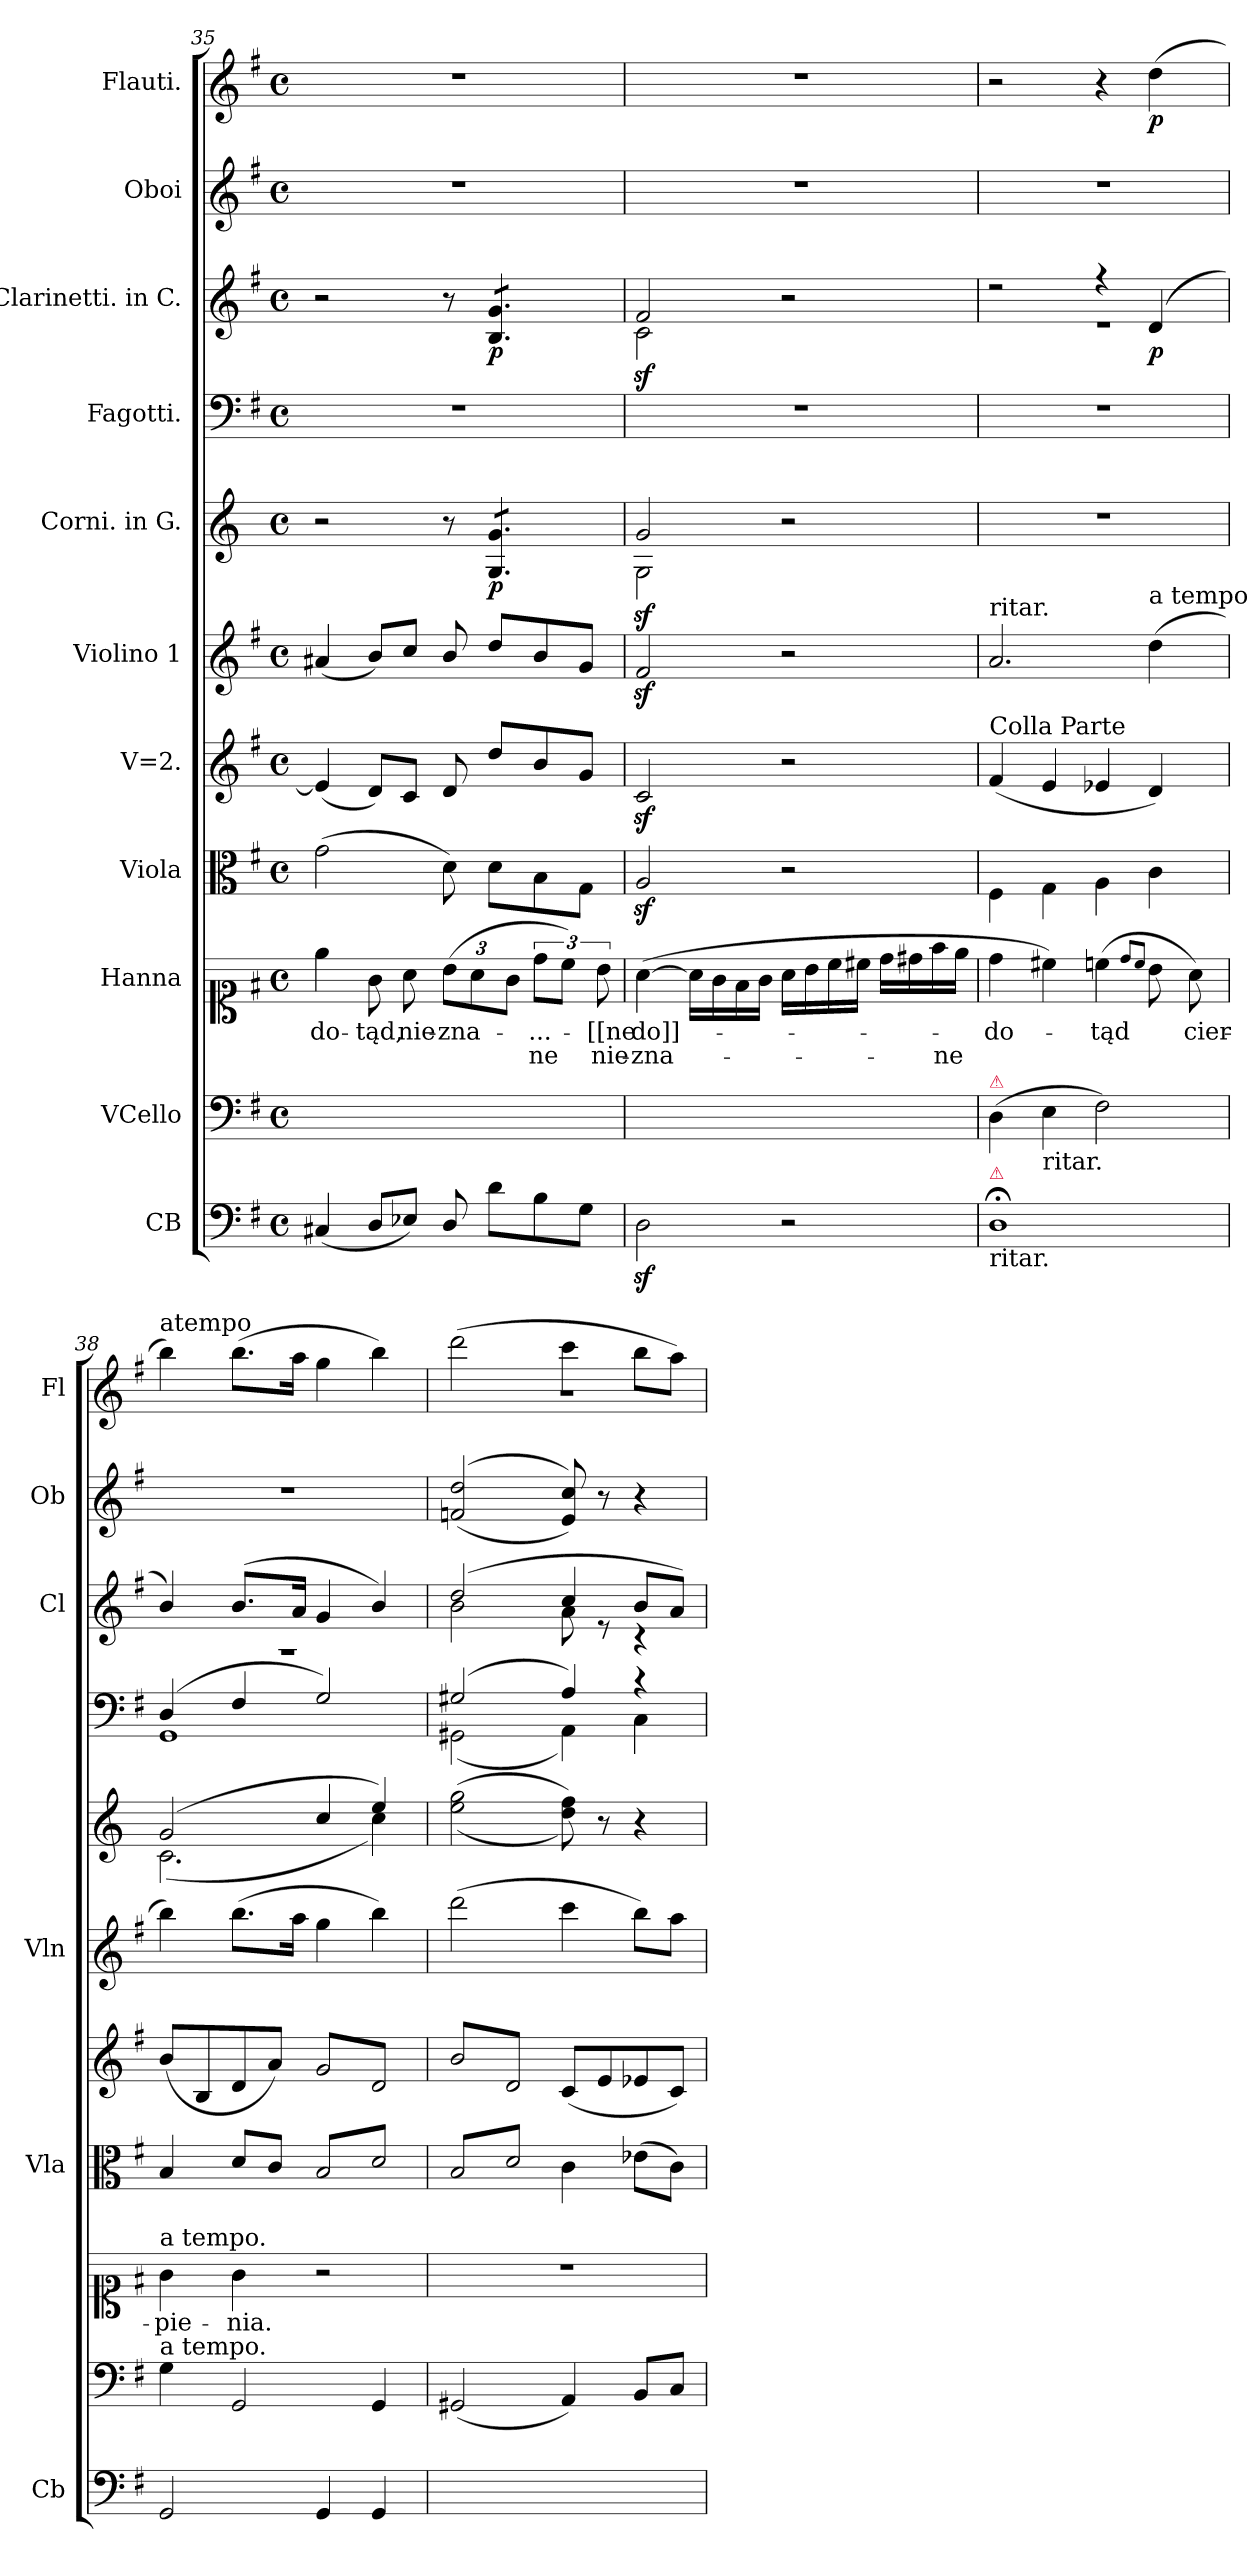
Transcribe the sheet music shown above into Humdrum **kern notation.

**kern	**kern	**kern	**text	**text	**kern	**kern	**kern	**kern	**dynam	**kern	**kern	**dynam	**kern	**kern	**dynam
*part11	*part10	*part9	*part9	*part9	*part8	*part7	*part6	*part5	*part5	*part4	*part3	*part3	*part2	*part1	*part1
*staff11	*staff10	*staff9	*staff9	*staff9	*staff8	*staff7	*staff6	*staff5	*staff5	*staff4	*staff3	*staff3	*staff2	*staff1	*staff1
*I"CB	*I"VCello	*I"Hanna	*	*	*I"Viola	*I"V=2.	*I"Violino 1	*I"Corni. in G.	*	*I"Fagotti.	*I"Clarinetti. in C.	*	*I"Oboi	*I"Flauti.	*
*I'Cb	*	*	*	*	*I'Vla	*	*I'Vln	*	*	*	*I'Cl	*	*I'Ob	*I'Fl	*
*clefF4	*clefF4	*clefC1	*	*	*clefC3	*clefG2	*clefG2	*clefG2	*	*clefF4	*clefG2	*	*clefG2	*clefG2	*
*ITrd8c12	*	*	*	*	*	*	*	*ITrd3c5	*	*	*	*	*	*	*
*k[f#]	*k[f#]	*k[f#]	*	*	*k[f#]	*k[f#]	*k[f#]	*k[f#]	*	*k[f#]	*k[f#]	*	*k[f#]	*k[f#]	*
*G:	*G:	*G:	*	*	*G:	*G:	*G:	*G:	*	*G:	*G:	*	*G:	*G:	*
*M4/4	*M4/4	*M4/4	*	*	*M4/4	*M4/4	*M4/4	*M4/4	*	*M4/4	*M4/4	*	*M4/4	*M4/4	*
*met(c)	*met(c)	*met(c)	*	*	*met(c)	*met(c)	*met(c)	*met(c)	*	*met(c)	*met(c)	*	*met(c)	*met(c)	*
=35	=35	=35	=35	=35	=35	=35	=35	=35	=35	=35	=35	=35	=35	=35	=35
(4CC#X/	4C#X/yy	4ee\	do-	.	(2g\	(4e/]	(4a#X/	2r	.	1r	2r	.	1r	1r	.
8DD/L	8D/Lyy	8g\	-tąd,	.	.	8d/L)	8b/L)	.	.	.	.	.	.	.	.
8EE-X/J)	8E-X/Jyy	8a\	nie-	.	.	8c/J	8cc/J	.	.	.	.	.	.	.	.
8DD/	8D/yy	(12b\L	-zna-	.	8d\)	8d/	8b/	8r	.	.	8r	.	.	.	.
.	.	12a\	.	.	.	.	.	.	.	.	.	.	.	.	.
!	!	!	!	!	!	!	!	!	!LO:DY:b	!	!	!LO:DY:b	!	!	!
*	*	*	*	*	*	*	*	*tremolo	*	*	*	*	*	*	*
*	*	*	*	*	*	*	*	*	*	*	*tremolo	*	*	*	*
8D\L	8d\Lyy	.	.	.	8d\L	8dd/L	8dd/L	8D/ 8d/L	p	.	8B/ 8g/L	p	.	.	.
.	.	12g\J	.	.	.	.	.	.	.	.	.	.	.	.	.
8BB\	8B\yy	12dd\L	-...-	ne	8B\	8b/	8b/	8D/ 8d/	.	.	8B/ 8g/	.	.	.	.
.	.	12cc\J)	.	.	.	.	.	.	.	.	.	.	.	.	.
8GG\J	8G\Jyy	.	.	.	8G\J	8g/J	8g/J	8D/ 8d/J	.	.	8B/ 8g/J	.	.	.	.
*	*	*	*	*	*	*	*	*	*	*	*Xtremolo	*	*	*	*
*	*	*	*	*	*	*	*	*Xtremolo	*	*	*	*	*	*	*
.	.	12b\	-[[ne	nie-	.	.	.	.	.	.	.	.	.	.	.
=36	=36	=36	=36	=36	=36	=36	=36	=36	=36	=36	=36	=36	=36	=36	=36
*	*	*	*	*	*	*	*	*^	*	*	*^	*	*	*	*
2DDz\	2D\yy	([4a\	do]]-	-zna-	2Az/	2cz/	2f#z/	2d/	2Dz\	.	1r	2f#/	2cz\	.	1r	1r	.
.	.	16a\LL]	.	.	.	.	.	.	.	.	.	.	.	.	.	.	.
.	.	16g\	.	.	.	.	.	.	.	.	.	.	.	.	.	.	.
.	.	16f#\	.	.	.	.	.	.	.	.	.	.	.	.	.	.	.
.	.	16g\JJ	.	.	.	.	.	.	.	.	.	.	.	.	.	.	.
2r	2ryy	16a\LL	.	.	2r	2r	2r	2r	2ryy	.	.	2r	2ryy	.	.	.	.
.	.	16b\	.	.	.	.	.	.	.	.	.	.	.	.	.	.	.
.	.	16cc\	.	.	.	.	.	.	.	.	.	.	.	.	.	.	.
.	.	16cc#X\JJ	.	.	.	.	.	.	.	.	.	.	.	.	.	.	.
.	.	16dd\LL	.	.	.	.	.	.	.	.	.	.	.	.	.	.	.
.	.	16dd#X\	.	.	.	.	.	.	.	.	.	.	.	.	.	.	.
.	.	16ff#\	.	.	.	.	.	.	.	.	.	.	.	.	.	.	.
.	.	16ee\JJ	.	-ne	.	.	.	.	.	.	.	.	.	.	.	.	.
*	*	*	*	*	*	*	*	*v	*v	*	*	*	*	*	*	*	*
=37	=37	=37	=37	=37	=37	=37	=37	=37	=37	=37	=37	=37	=37	=37	=37	=37
!	!	!	!	!	!	!	!LO:TX:a:t=ritar.	!	!	!	!	!	!	!	!	!
!	!	!	!	!	!	!LO:TX:a:t=Colla Parte	!	!	!	!	!	!	!	!	!	!
!	!LO:TX:a:color=crimson:t=⚠	!	!	!	!	!	!	!	!	!	!	!	!	!	!	!
!LO:TX:b:t=ritar.	!	!	!	!	!	!	!	!	!	!	!	!	!	!	!	!
!LO:TX:a:color=crimson:t=⚠	!	!	!	!	!	!	!	!	!	!	!	!	!	!	!	!
1DD;<	(4D\	4dd\	-do-	.	4F#\	(4f#/	2.a/	1r	.	1r	2r	1re	.	1r	2r	.
!	!LO:TX:b:t=ritar.	!	!	!	!	!	!	!	!	!	!	!	!	!	!	!
.	4E\	4cc#X\)	.	.	4G\	4e/	.	.	.	.	.	.	.	.	.	.
.	2F#\)	(4ccn\	-tąd	.	4A\	4e-X/	.	.	.	.	4r	.	.	.	4r	.
.	.	8qqdd/L	.	.	.	.	.	.	.	.	.	.	.	.	.	.
.	.	8qqcc/J	.	.	.	.	.	.	.	.	.	.	.	.	.	.
!	!	!	!	!	!	!	!LO:TX:a:t=a tempo	!	!	!	!	!	!	!	!	!
!	!	!	!	!	!	!	!	!	!	!	!	!	!LO:DY:b	!	!	!LO:DY:b
.	.	8b\	.	.	4c\	4d/)	(<4dd\	.	.	.	(<4d/	.	p	.	(4dd\	p
.	.	8a\)	cier-	.	.	.	.	.	.	.	.	.	.	.	.	.
=38	=38	=38	=38	=38	=38	=38	=38	=38	=38	=38	=38	=38	=38	=38	=38	=38
*	*	*	*	*	*	*	*	*^	*	*^	*	*	*	*	*	*
!	!	!	!	!	!	!	!	!	!	!	!	!	!	!	!	!	!LO:TX:a:t=atempo	!
!	!	!LO:TX:a:t=a tempo.	!	!	!	!	!	!	!	!	!	!	!	!	!	!	!	!
!	!LO:TX:a:t=a tempo.	!	!	!	!	!	!	!	!	!	!	!	!	!	!	!	!	!
2GGG/	4G\	4g\	-pie-	.	4B/	(8b/L	4bb\)	(2d/	(2.G\	.	(<4D/	1GG	4b/)	1rA	.	1r	4bb\)	.
.	.	.	.	.	.	8B/	.	.	.	.	.	.	.	.	.	.	.	.
.	2GG/	4g\	-nia.	.	8d/L	8d/	(8.bb\L	.	.	.	4F#/	.	(<8.b/L	.	.	.	(8.bb\L	.
.	.	.	.	.	8c/J	8a/J)	.	.	.	.	.	.	.	.	.	.	.	.
.	.	.	.	.	.	.	16aa\Jk	.	.	.	.	.	16a/Jk	.	.	.	16aa\Jk	.
*	*	*	*	*	*tremolo	*	*	*	*	*	*	*	*	*	*	*	*	*
*	*	*	*	*	*	*tremolo	*	*	*	*	*	*	*	*	*	*	*	*
4GGG/	.	2r	.	.	8B/L	(8g/L	4gg\	4g/	.	.	2G/)	.	4g/	.	.	.	4gg\	.
.	.	.	.	.	8d/	8d/)	.	.	.	.	.	.	.	.	.	.	.	.
4GGG/	4GG/	.	.	.	8B/	8g/	4bb\)	4b/)	4g\)	.	.	.	4b/)	.	.	.	4bb\)	.
.	.	.	.	.	8d/J	8d/)J	.	.	.	.	.	.	.	.	.	.	.	.
*	*	*	*	*	*	*	*	*v	*v	*	*	*	*	*	*	*	*	*
=39	=39	=39	=39	=39	=39	=39	=39	=39	=39	=39	=39	=39	=39	=39	=39	=39	=39
*	*	*	*	*	*	*	*	*	*	*	*	*	*	*	*	*^	*
2GGG#X/yy	(2GG#X/	1r	.	.	(8B/L	(8b/L	(2ddd\	(<(>2b\ 2dd\	.	(2G#X/	(2GG#X\	(2dd/	2b\	.	(<(>2fn/ 2dd/	(2ddd\	1r	.
.	.	.	.	.	8d/)	8d/)	.	.	.	.	.	.	.	.	.	.	.	.
.	.	.	.	.	8B/	8b/	.	.	.	.	.	.	.	.	.	.	.	.
.	.	.	.	.	8d/)J	8d/)J	.	.	.	.	.	.	.	.	.	.	.	.
*	*	*	*	*	*	*Xtremolo	*	*	*	*	*	*	*	*	*	*	*	*
*	*	*	*	*	*Xtremolo	*	*	*	*	*	*	*	*	*	*	*	*	*
4AAA/yy	4AA/)	.	.	.	4c\	(8c/L	4ccc\	8a\ 8cc\))	.	4A/)	4AA\)	4cc/	8a\	.	8e/ 8cc/))	4ccc\	.	.
.	.	.	.	.	.	8e/	.	8r	.	.	.	.	8r	.	8r	.	.	.
8BBB/Lyy	8BB/L	.	.	.	(8e-X\L	8e-X/	8bb\L)	4r	.	4r	4C\	8b/L	4r	.	4r	8bb\L	.	.
8CC/Jyy	8C/J	.	.	.	8c\J)	8c/J)	8aa\J	.	.	.	.	8a/J)	.	.	.	8aa\J)	.	.
*	*	*	*	*	*	*	*	*	*	*v	*v	*	*	*	*	*v	*v	*
*	*	*	*	*	*	*	*	*	*	*	*v	*v	*	*	*	*
=	=	=	=	=	=	=	=	=	=	=	=	=	=	=	=
*-	*-	*-	*-	*-	*-	*-	*-	*-	*-	*-	*-	*-	*-	*-	*-
